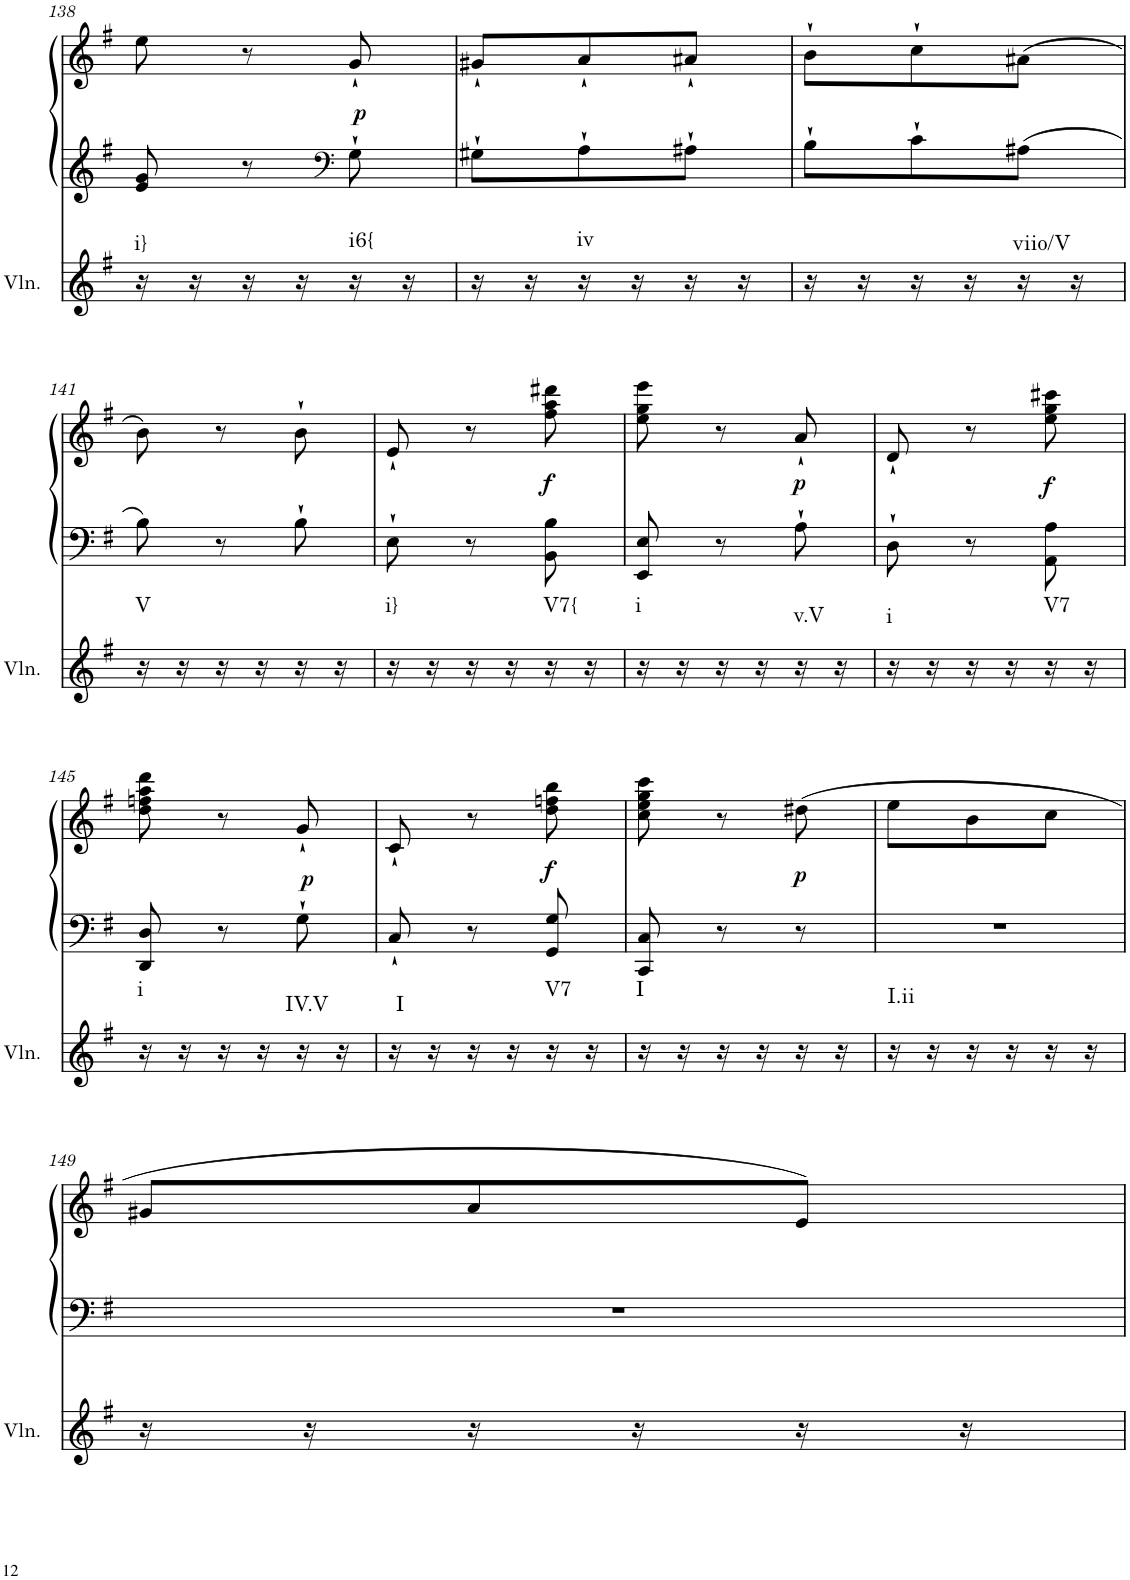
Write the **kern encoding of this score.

**kern	**harte	**kern	**kern	**dynam
*part2	*part2	*part1	*part1	*part1
*staff3	*	*staff2	*staff1	*staff1/2
*I"Violin	*	*I"Klavier linke Hand	*	*
*I'Vln.	*	*	*	*
!!LO:PB:g=z
*clefG2	*	*clefG2	*clefG2	*
*k[f#]	*	*k[f#]	*k[f#]	*
*M3/8	*	*M3/8	*M3/8	*
=138	=138	=138	=138	=138
!	!LO:H:kt=i}	!	!	!
16r	N	8e/ 8g/	8ee\	.
16r	.	.	.	.
16r	.	8r	8r	.
16r	.	.	.	.
*	*	*clefF4	*	*
!	!LO:H:kt=i6{	!	!	!LO:DY:a=2
16r	N	8G`\	8g`/	p
16r	.	.	.	.
=139	=139	=139	=139	=139
16r	.	8G#X`\L	8g#X`/L	.
16r	.	.	.	.
!	!LO:H:kt=iv	!	!	!
16r	N	8A`\	8a`/	.
16r	.	.	.	.
16r	.	8A#X`\J	8a#X`/J	.
16r	.	.	.	.
=140	=140	=140	=140	=140
16r	.	8B`\L	8b`\L	.
16r	.	.	.	.
16r	.	8c`\	8cc`\	.
16r	.	.	.	.
!	!LO:H:kt=viio/V	!	!	!
16r	N	8A#X\J	(8a#X\J	.
16r	.	.	.	.
!!LO:LB:g=z
=141	=141	=141	=141	=141
!	!LO:H:kt=V	!	!	!
16r	N	8B\	8b\)	.
16r	.	.	.	.
16r	.	8r	8r	.
16r	.	.	.	.
16r	.	8B`\	8b`\	.
16r	.	.	.	.
=142	=142	=142	=142	=142
!	!LO:H:kt=i}	!	!	!
16r	N	8E`\	8e`/	.
16r	.	.	.	.
16r	.	8r	8r	.
16r	.	.	.	.
!	!LO:H:kt=V7{	!	!	!LO:DY:b
16r	N	8BB\ 8B\	8ff#\ 8aa\ 8ddd#X\	f
16r	.	.	.	.
=143	=143	=143	=143	=143
!	!LO:H:kt=i	!	!	!
16r	N	8EE/ 8E/	8ee\ 8gg\ 8eee\	.
16r	.	.	.	.
16r	.	8r	8r	.
16r	.	.	.	.
!	!LO:H:kt=v.V	!	!	!LO:DY:b
16r	N	8A`\	8a`/	p
16r	.	.	.	.
=144	=144	=144	=144	=144
!	!LO:H:kt=i	!	!	!
16r	N	8D`\	8d`/	.
16r	.	.	.	.
16r	.	8r	8r	.
16r	.	.	.	.
!	!LO:H:kt=V7	!	!	!LO:DY:b
16r	N	8AA\ 8A\	8ee\ 8gg\ 8ccc#X\	f
16r	.	.	.	.
!!LO:LB:g=z
=145	=145	=145	=145	=145
!	!LO:H:kt=i	!	!	!
16r	N	8DD/ 8D/	8dd\ 8ffn\ 8aa\ 8ddd\	.
16r	.	.	.	.
16r	.	8r	8r	.
16r	.	.	.	.
!	!LO:H:kt=IV.V	!	!	!LO:DY:a=2
16r	N	8G`\	8g`/	p
16r	.	.	.	.
=146	=146	=146	=146	=146
!	!LO:H:kt=I	!	!	!
16r	N	8C`/	8c`/	.
16r	.	.	.	.
16r	.	8r	8r	.
16r	.	.	.	.
!	!LO:H:kt=V7	!	!	!LO:DY:b
16r	N	8GG/ 8G/	8dd\ 8ffn\ 8bb\	f
16r	.	.	.	.
=147	=147	=147	=147	=147
!	!LO:H:kt=I	!	!	!
16r	N	8CC/ 8C/	8cc\ 8ee\ 8gg\ 8ccc\	.
16r	.	.	.	.
16r	.	8r	8r	.
16r	.	.	.	.
!	!	!	!	!LO:DY:b
16r	.	8r	(8dd#X\	p
16r	.	.	.	.
=148	=148	=148	=148	=148
!	!LO:H:kt=I.ii	!	!	!
16r	N	4.r	8ee\L	.
16r	.	.	.	.
16r	.	.	8b\	.
16r	.	.	.	.
16r	.	.	8cc\J	.
16r	.	.	.	.
!!LO:LB:g=z
=149	=149	=149	=149	=149
16r	.	4.r	8g#X/L	.
16r	.	.	.	.
16r	.	.	8a/	.
16r	.	.	.	.
16r	.	.	8e/J)	.
16r	.	.	.	.
=	=	=	=	=
*-	*-	*-	*-	*-
